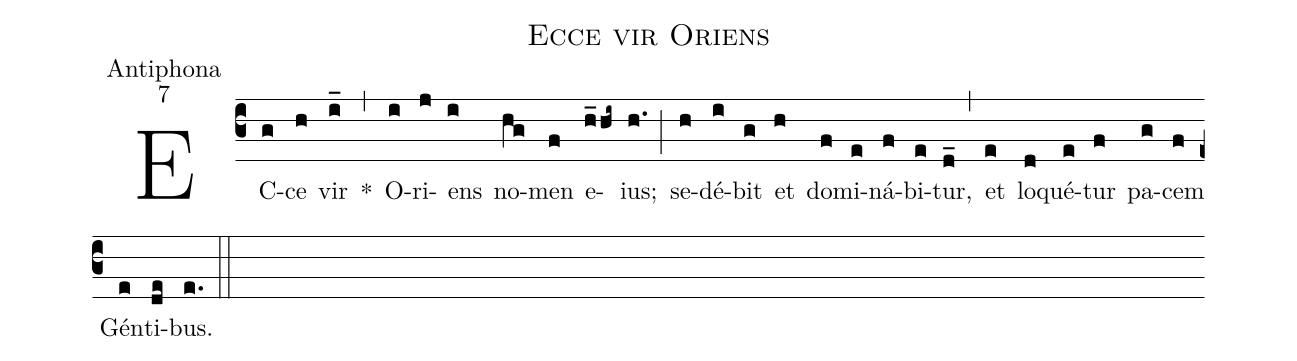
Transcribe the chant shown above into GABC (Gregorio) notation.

name:Ecce vir Oriens;
office-part:Antiphona;
mode:7;
%%
(c3)
EC(g)ce(h) vir(i_) *(,)
O(i)ri(j)ens(i) no(hg)men(f) e(h_hi~)ius;(h.) (;)
se(h)dé(i)bit(g) et(h) do(f)mi(e)ná(f)bi(e)tur,(d_) (,)
et(e) lo(d)qué(e)tur(f) pa(g)cem(f) Gén(e)ti(de)bus.(e.) (::)
